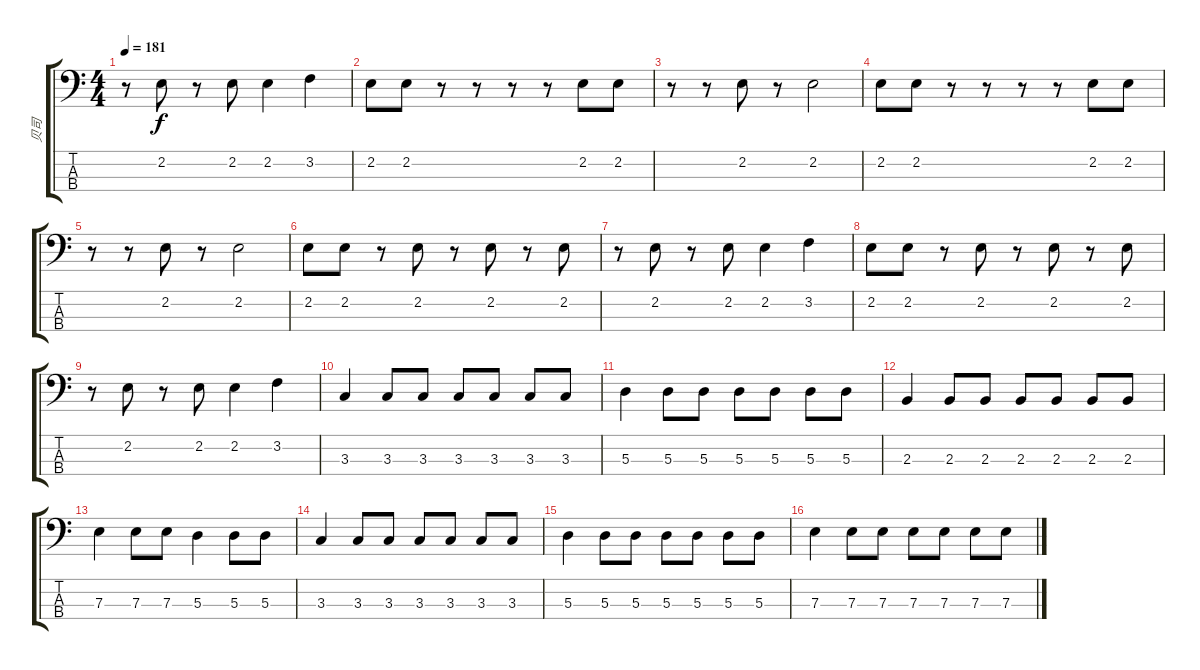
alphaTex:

\track ("贝司" "贝司") {instrument electricbassfinger}
\staff {score tabs}
\tuning (G2 D2 A1 E1) {hide}
\ts (4 4)
\tempo 181
\clef f4
\ks c
r.8{dy f} 2.2.8 r.8 2.2.8 2.2.4 3.2.4 |
2.2.8 2.2.8 r.8 r.8 r.8 r.8 2.2.8 2.2.8 |
r.8 r.8 2.2.8 r.8 2.2.2 |
2.2.8 2.2.8 r.8 r.8 r.8 r.8 2.2.8 2.2.8 |
r.8 r.8 2.2.8 r.8 2.2.2 |
2.2.8 2.2.8 r.8 2.2.8 r.8 2.2.8 r.8 2.2.8 |
r.8 2.2.8 r.8 2.2.8 2.2.4 3.2.4 |
2.2.8 2.2.8 r.8 2.2.8 r.8 2.2.8 r.8 2.2.8 |
r.8 2.2.8 r.8 2.2.8 2.2.4 3.2.4 |
3.3.4 3.3.8 3.3.8 3.3.8 3.3.8 3.3.8 3.3.8 |
5.3.4 5.3.8 5.3.8 5.3.8 5.3.8 5.3.8 5.3.8 |
2.3.4 2.3.8 2.3.8 2.3.8 2.3.8 2.3.8 2.3.8 |
7.3.4 7.3.8 7.3.8 5.3.4 5.3.8 5.3.8 |
3.3.4 3.3.8 3.3.8 3.3.8 3.3.8 3.3.8 3.3.8 |
5.3.4 5.3.8 5.3.8 5.3.8 5.3.8 5.3.8 5.3.8 |
7.3.4 7.3.8 7.3.8 7.3.8 7.3.8 7.3.8 7.3.8
